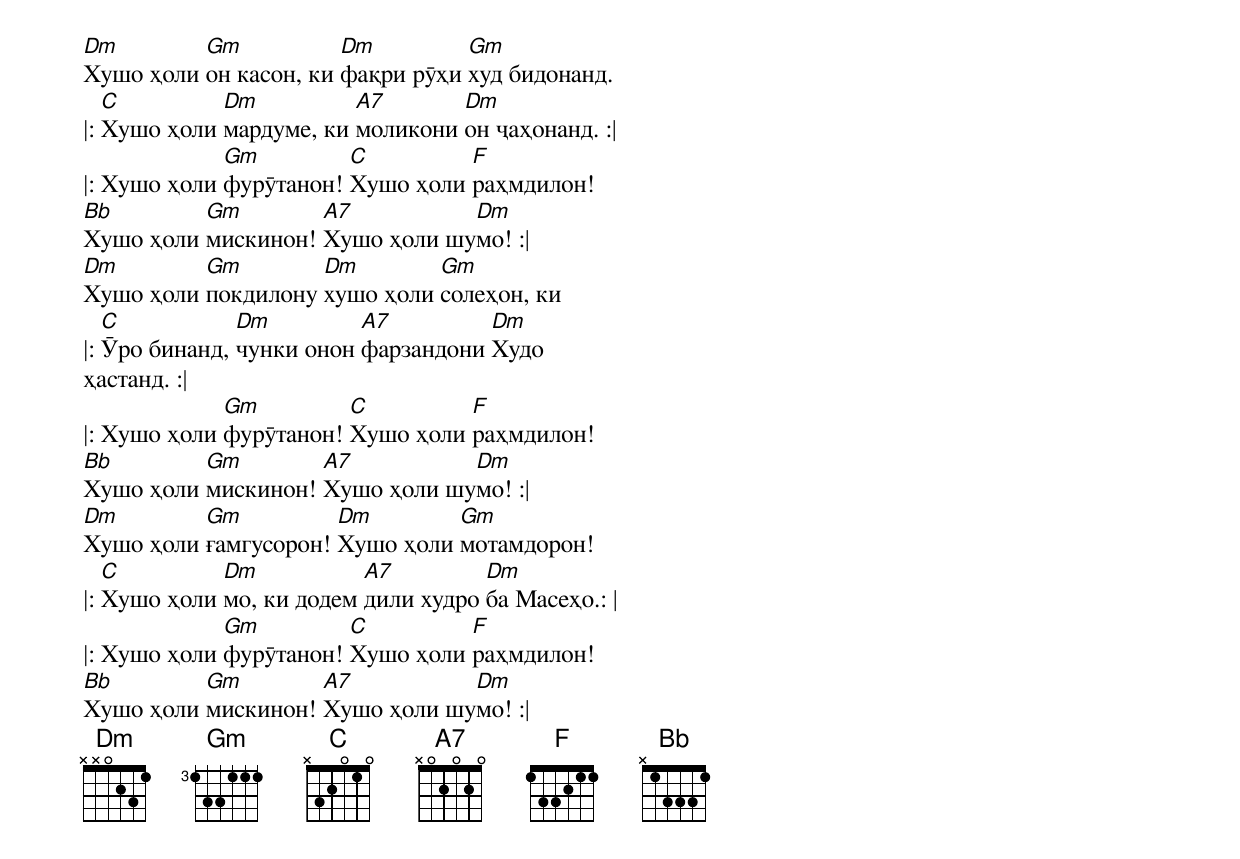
[Dm]Хушо ҳоли [Gm]он касон, ки [Dm]фақри рӯҳи [Gm]худ бидонанд.
|: [C]Хушо ҳоли [Dm]мардуме, ки [A7]моликони [Dm]он ҷаҳонанд. :|
|: Хушо ҳоли [Gm]фурӯтанон! [C]Хушо ҳоли [F]раҳмдилон!
[Bb]Хушо ҳоли [Gm]мискинон! [A7]Хушо ҳоли шу[Dm]мо! :|
[Dm]Хушо ҳоли [Gm]покдилону [Dm]хушо ҳоли [Gm]солеҳон, ки
|: [C]Ӯро бинанд, [Dm]чунки онон [A7]фарзандони [Dm]Худо
ҳастанд. :|
|: Хушо ҳоли [Gm]фурӯтанон! [C]Хушо ҳоли [F]раҳмдилон!
[Bb]Хушо ҳоли [Gm]мискинон! [A7]Хушо ҳоли шу[Dm]мо! :|
[Dm]Хушо ҳоли [Gm]ғамгусорон! [Dm]Хушо ҳоли [Gm]мотамдорон!
|: [C]Хушо ҳоли [Dm]мо, ки додем [A7]дили худро [Dm]ба Масеҳо.: |
|: Хушо ҳоли [Gm]фурӯтанон! [C]Хушо ҳоли [F]раҳмдилон!
[Bb]Хушо ҳоли [Gm]мискинон! [A7]Хушо ҳоли шу[Dm]мо! :|
